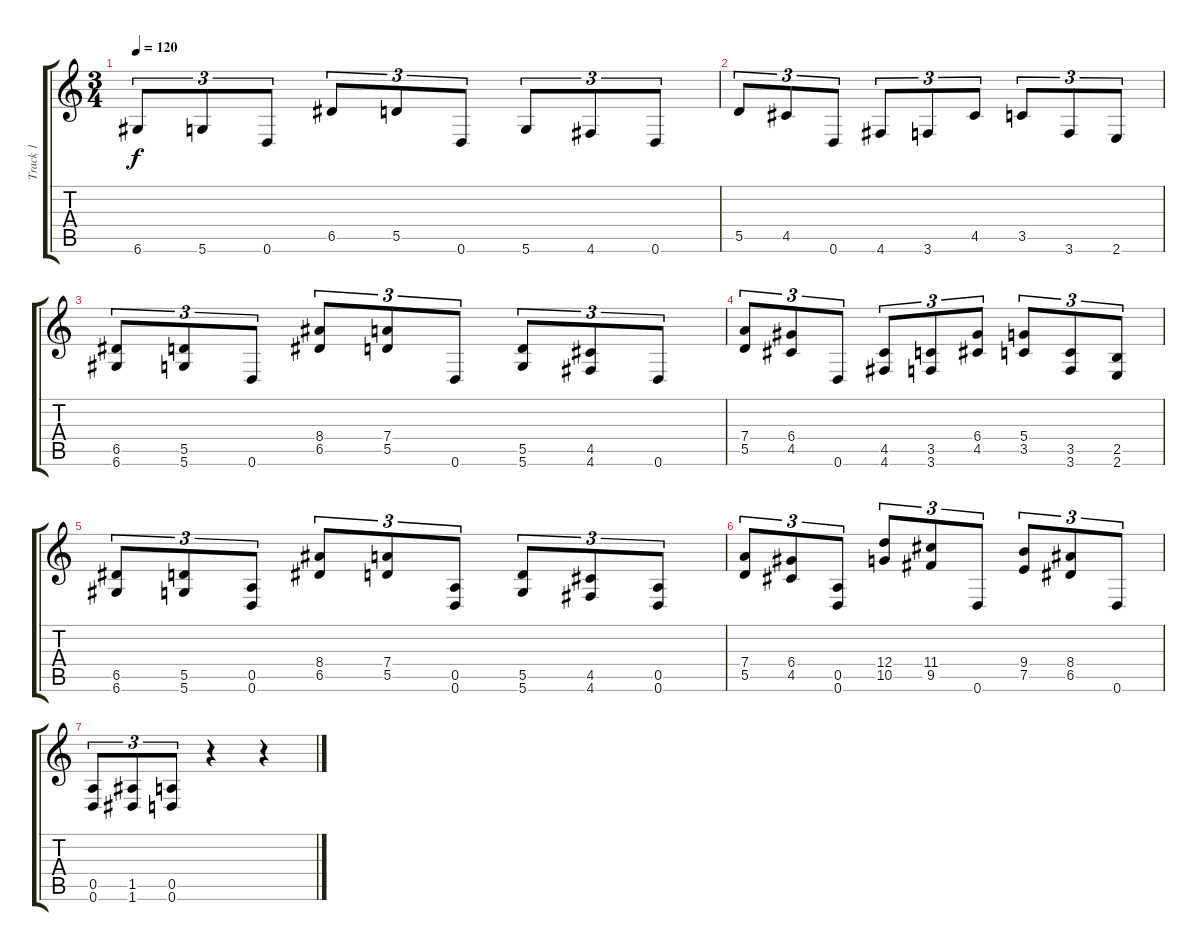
\track ("Track 1" "Track 1") {instrument distortionguitar}
\staff {score tabs}
\tuning (D4 B3 G3 D3 A2 D2) {hide}
\ts (3 4)
\tempo 120
\clef g2
\ks c
6.6.8{tu (3 2) dy f} 5.6.8{tu (3 2)} 0.6.8{tu (3 2)} 6.5.8{tu (3 2)} 5.5.8{tu (3 2)} 0.6.8{tu (3 2)} 5.6.8{tu (3 2)} 4.6.8{tu (3 2)} 0.6.8{tu (3 2)} |
5.5.8{tu (3 2)} 4.5.8{tu (3 2)} 0.6.8{tu (3 2)} 4.6.8{tu (3 2)} 3.6.8{tu (3 2)} 4.5.8{tu (3 2)} 3.5.8{tu (3 2)} 3.6.8{tu (3 2)} 2.6.8{tu (3 2)} |
(6.5 6.6).8{tu (3 2)} (5.5 5.6).8{tu (3 2)} 0.6.8{tu (3 2)} (8.4 6.5).8{tu (3 2)} (7.4 5.5).8{tu (3 2)} 0.6.8{tu (3 2)} (5.5 5.6).8{tu (3 2)} (4.5 4.6).8{tu (3 2)} 0.6.8{tu (3 2)} |
(7.4 5.5).8{tu (3 2)} (6.4 4.5).8{tu (3 2)} 0.6.8{tu (3 2)} (4.5 4.6).8{tu (3 2)} (3.5 3.6).8{tu (3 2)} (6.4 4.5).8{tu (3 2)} (5.4 3.5).8{tu (3 2)} (3.5 3.6).8{tu (3 2)} (2.5 2.6).8{tu (3 2)} |
(6.5 6.6).8{tu (3 2)} (5.5 5.6).8{tu (3 2)} (0.5 0.6).8{tu (3 2)} (8.4 6.5).8{tu (3 2)} (7.4 5.5).8{tu (3 2)} (0.5 0.6).8{tu (3 2)} (5.5 5.6).8{tu (3 2)} (4.5 4.6).8{tu (3 2)} (0.5 0.6).8{tu (3 2)} |
(7.4 5.5).8{tu (3 2)} (6.4 4.5).8{tu (3 2)} (0.5 0.6).8{tu (3 2)} (12.4 10.5).8{tu (3 2)} (11.4 9.5).8{tu (3 2)} 0.6.8{tu (3 2)} (9.4 7.5).8{tu (3 2)} (8.4 6.5).8{tu (3 2)} 0.6.8{tu (3 2)} |
(0.5 0.6).8{tu (3 2)} (1.5 1.6).8{tu (3 2)} (0.5 0.6).8{tu (3 2)} r.4 r.4
